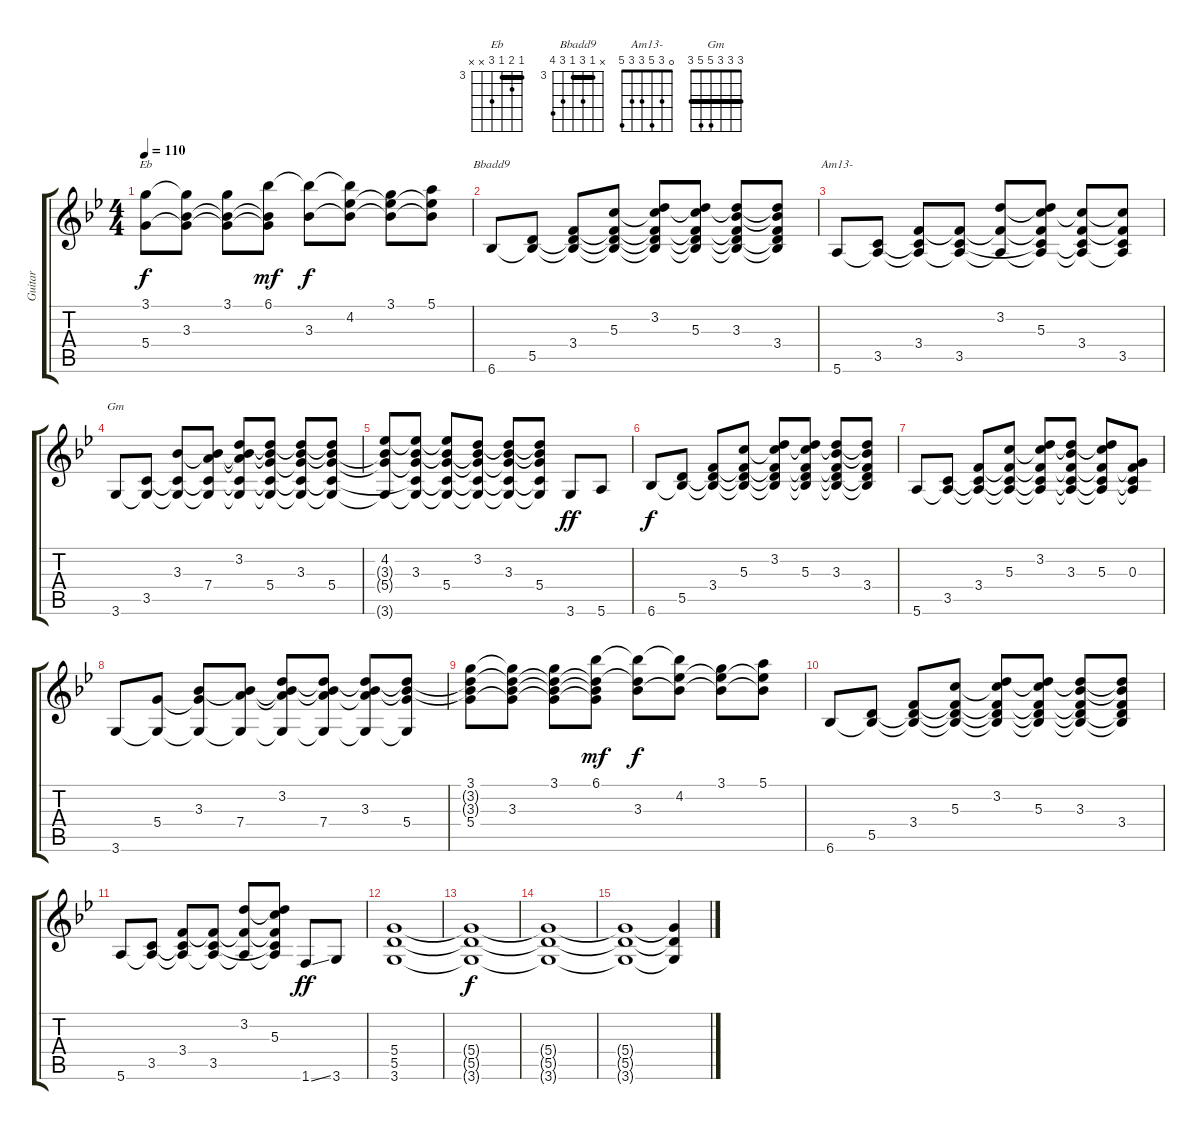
\track ("Guitar" "Guitar") {instrument overdrivenguitar}
\staff {score tabs}
\tuning (E4 B3 G3 D3 A2 E2) {hide}
\chord ("Eb" 3 4 3 5 x x) {firstfret 3 barre 3}
\chord ("Bbadd9" x 3 5 3 5 6) {firstfret 3 barre 3}
\chord ("Am13-" 0 3 5 3 3 5)
\chord ("Gm" 3 3 3 5 5 3) {barre 3}
\ts (4 4)
\tempo 110
\clef g2
\ks gminor
(3.1 5.4).8{ch "Eb" dy f} (3.1{t} 3.3 5.4{t}).8 (3.1 3.3{t} 5.4{t}).8 (6.1 3.3{t} 5.4{t}).8{dy mf} (6.1{t} 3.3).8{dy f} (6.1{t} 4.2 3.3{t}).8 (3.1 4.2{t} 3.3{t}).8 (5.1 4.2{t} 3.3{t}).8 |
6.6.8{ch "Bbadd9"} (5.5 6.6{t}).8 (3.4 5.5{t} 6.6{t}).8 (5.3 3.4{t} 5.5{t} 6.6{t}).8 (3.2 5.3{t} 3.4{t} 5.5{t} 6.6{t}).8 (3.2{t} 5.3 3.4{t} 5.5{t} 6.6{t}).8 (3.2{t} 3.3 3.4{t} 5.5{t} 6.6{t}).8 (3.2{t} 3.3{t} 3.4 5.5{t} 6.6{t}).8 |
5.6.8{ch "Am13-"} (3.5 5.6{t}).8 (3.4 3.5{t} 5.6{t}).8 (3.4{t} 3.5 5.6{t}).8 (3.2 3.4{t} 5.6{t}).8 (3.2{t} 5.3 3.4{t} 3.5{t} 5.6{t}).8 (5.3{t} 3.4 3.5{t} 5.6{t}).8 (5.3{t} 3.4{t} 3.5 5.6{t}).8 |
3.6.8{ch "Gm"} (3.5 3.6{t}).8 (3.3 3.5{t} 3.6{t}).8 (3.3{t} 7.4 3.5{t} 3.6{t}).8 (3.2 3.3{t} 7.4{t} 3.5{t} 3.6{t}).8 (3.2{t} 3.3{t} 5.4 3.5{t} 3.6{t}).8 (3.2{t} 3.3 5.4{t} 3.5{t} 3.6{t}).8 (3.2{t} 3.3{t} 5.4 3.5{t} 3.6{t}).8 |
(4.2 3.3{t} 5.4{t} 3.6{t}).8 (4.2{t} 3.3 5.4{t} 3.5{t} 3.6{t}).8 (4.2{t} 3.3{t} 5.4 3.5{t} 3.6{t}).8 (3.2 3.3{t} 5.4{t} 3.5{t} 3.6{t}).8 (3.2{t} 3.3 5.4{t} 3.5{t} 3.6{t}).8 (3.2{t} 3.3{t} 5.4 3.5{t} 3.6{t}).8 3.6.8{dy ff} 5.6.8 |
6.6.8{dy f} (5.5 6.6{t}).8 (3.4 5.5{t} 6.6{t}).8 (5.3 3.4{t} 5.5{t} 6.6{t}).8 (3.2 5.3{t} 3.4{t} 5.5{t} 6.6{t}).8 (3.2{t} 5.3 3.4{t} 5.5{t} 6.6{t}).8 (3.2{t} 3.3 3.4{t} 5.5{t} 6.6{t}).8 (3.2{t} 3.3{t} 3.4 5.5{t} 6.6{t}).8 |
5.6.8 (3.5 5.6{t}).8 (3.4 3.5{t} 5.6{t}).8 (5.3 3.4{t} 3.5{t} 5.6{t}).8 (3.2 5.3{t} 3.4{t} 3.5{t} 5.6{t}).8 (3.2{t} 3.3 3.4{t} 3.5{t} 5.6{t}).8 (3.2{t} 5.3 3.4{t} 3.5{t} 5.6{t}).8 (0.3 3.4{t} 3.5{t} 5.6{t}).8 |
3.6.8 (5.4 3.6{t}).8 (3.3 5.4{t} 3.6{t}).8 (3.3{t} 7.4 3.6{t}).8 (3.2 3.3{t} 7.4{t} 3.6{t}).8 (3.2{t} 3.3{t} 7.4 3.6{t}).8 (3.2{t} 3.3 7.4{t} 3.6{t}).8 (3.2{t} 3.3{t} 5.4 3.6{t}).8 |
(3.1 3.2{t} 3.3{t} 5.4).8 (3.1{t} 3.2{t} 3.3 5.4{t}).8 (3.1 3.2{t} 3.3{t} 5.4{t}).8 (6.1 3.2{t} 3.3{t} 5.4{t}).8{dy mf} (6.1{t} 3.2{t} 3.3).8{dy f} (6.1{t} 4.2 3.3{t}).8 (3.1 4.2{t} 3.3{t}).8 (5.1 4.2{t} 3.3{t}).8 |
6.6.8 (5.5 6.6{t}).8 (3.4 5.5{t} 6.6{t}).8 (5.3 3.4{t} 5.5{t} 6.6{t}).8 (3.2 5.3{t} 3.4{t} 5.5{t} 6.6{t}).8 (3.2{t} 5.3 3.4{t} 5.5{t} 6.6{t}).8 (3.2{t} 3.3 3.4{t} 5.5{t} 6.6{t}).8 (3.2{t} 3.3{t} 3.4 5.5{t} 6.6{t}).8 |
5.6.8 (3.5 5.6{t}).8 (3.4 3.5{t} 5.6{t}).8 (3.4{t} 3.5 5.6{t}).8 (3.2 3.4{t} 5.6{t}).8 (3.2{t} 5.3 3.4{t} 3.5{t} 5.6{t}).8 1.6{ss}.8{dy ff} 3.6.8 |
(5.4 5.5 3.6).1 |
(5.4{t} 5.5{t} 3.6{t}).1{dy f} |
(5.4{t} 5.5{t} 3.6{t}).1 |
(5.4{t} 5.5{t} 3.6{t}).1 (5.4{t} 5.5{t} 3.6{t}).4
